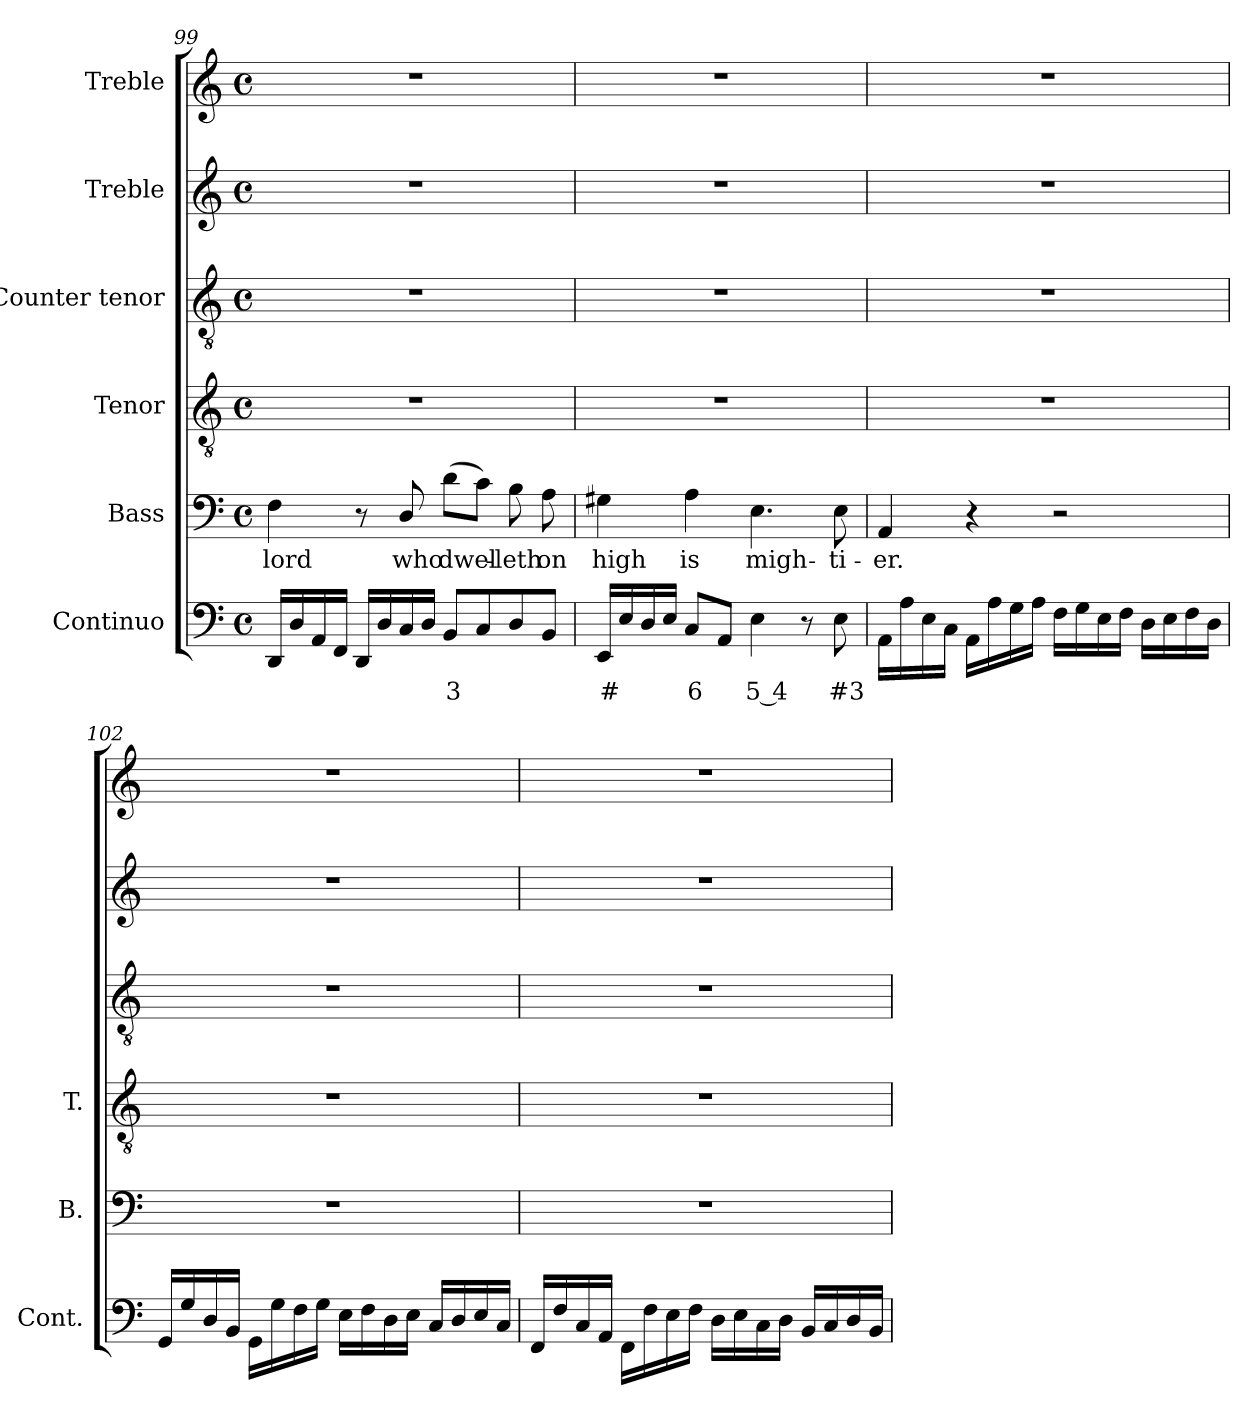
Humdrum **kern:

**kern	**text	**kern	**text	**kern	**kern	**kern	**kern
*part6	*part6	*part5	*part5	*part4	*part3	*part2	*part1
*staff6	*staff6	*staff5	*staff5	*staff4	*staff3	*staff2	*staff1
*I"Continuo	*	*I"Bass	*	*I"Tenor	*I"Counter tenor	*I"Treble	*I"Treble
*I'Cont.	*	*I'B.	*	*I'T.	*	*	*
*clefF4	*	*clefF4	*	*clefGv2	*clefGv2	*clefG2	*clefG2
*	*	*	*	*ITrd7c12	*ITrd7c12	*	*
*k[]	*	*k[]	*	*k[]	*k[]	*k[]	*k[]
*C:	*	*C:	*	*C:	*C:	*C:	*C:
*M4/4	*	*M4/4	*	*M4/4	*M4/4	*M4/4	*M4/4
*met(c)	*	*met(c)	*	*met(c)	*met(c)	*met(c)	*met(c)
=99	=99	=99	=99	=99	=99	=99	=99
!	!	!	!LO:LY:b:color=#000000	!	!	!	!
16DDi/LL	.	4Fi\	lord	1r	1r	1r	1r
16Di/	.	.	.	.	.	.	.
16AAi/	.	.	.	.	.	.	.
16FFi/JJ	.	.	.	.	.	.	.
16DDi/LL	.	8r	.	.	.	.	.
16Di/	.	.	.	.	.	.	.
!	!	!	!LO:LY:b:color=#000000	!	!	!	!
16Ci/	.	8Di/	who	.	.	.	.
16Di/JJ	.	.	.	.	.	.	.
!	!LO:LY:b:color=#000000	!	!	!	!	!	!
!	!	!	!LO:LY:b:color=#000000	!	!	!	!
8BBi/L	3	(8di\L	dwel-	.	.	.	.
8Ci/	.	8ci\J)	.	.	.	.	.
!	!	!	!LO:LY:b:color=#000000	!	!	!	!
8Di/	.	8Bi\	-leth	.	.	.	.
!	!	!	!LO:LY:b:color=#000000	!	!	!	!
8BBi/J	.	8Ai\	on	.	.	.	.
!!LO:PB:g=z
=100	=100	=100	=100	=100	=100	=100	=100
!	!LO:LY:b:color=#000000	!	!	!	!	!	!
!	!	!	!LO:LY:b:color=#000000	!	!	!	!
16EEi/LL	#	4G#Xi\	high	1r	1r	1r	1r
16Ei/	.	.	.	.	.	.	.
16Di/	.	.	.	.	.	.	.
16Ei/JJ	.	.	.	.	.	.	.
!	!LO:LY:b:color=#000000	!	!	!	!	!	!
!	!	!	!LO:LY:b:color=#000000	!	!	!	!
8Ci/L	6	4Ai\	is	.	.	.	.
8AAi/J	.	.	.	.	.	.	.
!	!LO:LY:b:color=#000000	!	!	!	!	!	!
!	!	!	!LO:LY:b:color=#000000	!	!	!	!
4Ei\	5 4	4.Ei\	migh-	.	.	.	.
8r	.	.	.	.	.	.	.
!	!LO:LY:b:color=#000000	!	!	!	!	!	!
!	!	!	!LO:LY:b:color=#000000	!	!	!	!
8Ei\	- #3	8Ei\	-ti-	.	.	.	.
=101	=101	=101	=101	=101	=101	=101	=101
!	!	!	!LO:LY:b:color=#000000	!	!	!	!
16AAi\LL	.	4AAi/	-er.	1r	1r	1r	1r
16Ai\	.	.	.	.	.	.	.
16Ei\	.	.	.	.	.	.	.
16Ci\JJ	.	.	.	.	.	.	.
16AAi\LL	.	4r	.	.	.	.	.
16Ai\	.	.	.	.	.	.	.
16Gi\	.	.	.	.	.	.	.
16Ai\JJ	.	.	.	.	.	.	.
16Fi\LL	.	2r	.	.	.	.	.
16Gi\	.	.	.	.	.	.	.
16Ei\	.	.	.	.	.	.	.
16Fi\JJ	.	.	.	.	.	.	.
16Di\LL	.	.	.	.	.	.	.
16Ei\	.	.	.	.	.	.	.
16Fi\	.	.	.	.	.	.	.
16Di\JJ	.	.	.	.	.	.	.
=102	=102	=102	=102	=102	=102	=102	=102
16GGi/LL	.	1r	.	1r	1r	1r	1r
16Gi/	.	.	.	.	.	.	.
16Di/	.	.	.	.	.	.	.
16BBi/JJ	.	.	.	.	.	.	.
16GGi\LL	.	.	.	.	.	.	.
16Gi\	.	.	.	.	.	.	.
16Fi\	.	.	.	.	.	.	.
16Gi\JJ	.	.	.	.	.	.	.
16Ei\LL	.	.	.	.	.	.	.
16Fi\	.	.	.	.	.	.	.
16Di\	.	.	.	.	.	.	.
16Ei\JJ	.	.	.	.	.	.	.
16Ci/LL	.	.	.	.	.	.	.
16Di/	.	.	.	.	.	.	.
16Ei/	.	.	.	.	.	.	.
16Ci/JJ	.	.	.	.	.	.	.
!!LO:LB:g=z
=103	=103	=103	=103	=103	=103	=103	=103
16FFi/LL	.	1r	.	1r	1r	1r	1r
16Fi/	.	.	.	.	.	.	.
16Ci/	.	.	.	.	.	.	.
16AAi/JJ	.	.	.	.	.	.	.
16FFi\LL	.	.	.	.	.	.	.
16Fi\	.	.	.	.	.	.	.
16Ei\	.	.	.	.	.	.	.
16Fi\JJ	.	.	.	.	.	.	.
16Di\LL	.	.	.	.	.	.	.
16Ei\	.	.	.	.	.	.	.
16Ci\	.	.	.	.	.	.	.
16Di\JJ	.	.	.	.	.	.	.
16BBi/LL	.	.	.	.	.	.	.
16Ci/	.	.	.	.	.	.	.
16Di/	.	.	.	.	.	.	.
16BBi/JJ	.	.	.	.	.	.	.
=	=	=	=	=	=	=	=
*-	*-	*-	*-	*-	*-	*-	*-
